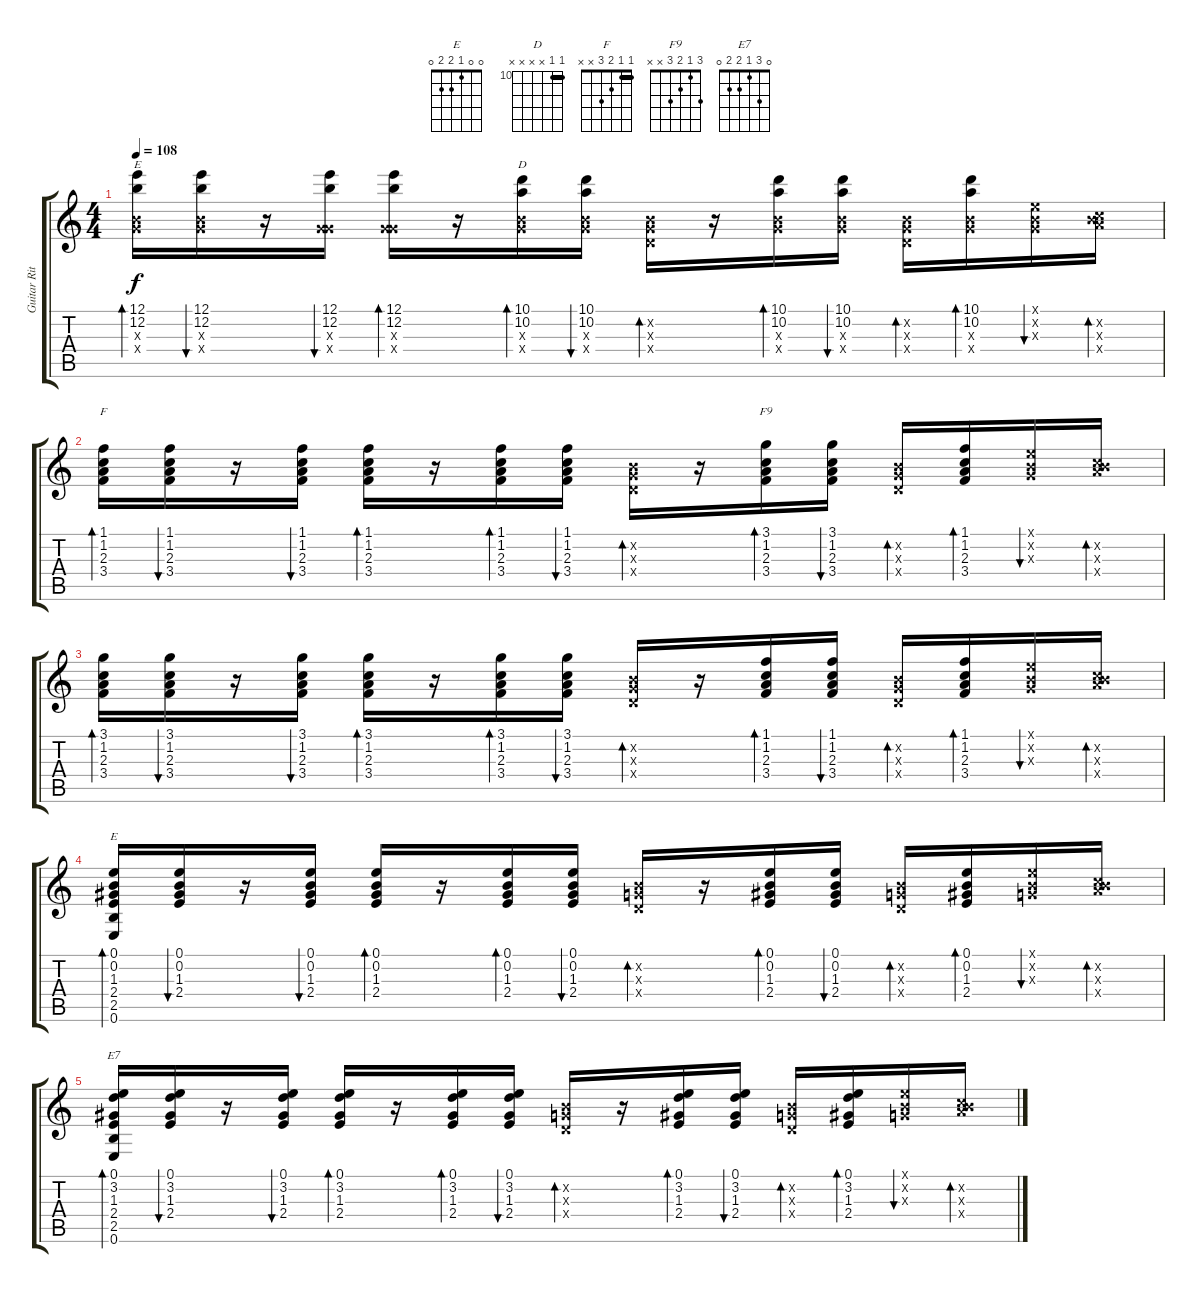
\track ("Guitar Ritmo - Samba Reggae" "Guitar Rit") {instrument acousticguitarsteel}
\staff {score tabs}
\tuning (E4 B3 G3 D3 A2 E2) {hide}
\chord ("E" 12 12 x x x x) {firstfret 12 barre 12}
\chord ("D" 10 10 x x x x) {firstfret 10 barre 10}
\chord ("F" 1 1 2 3 x x) {barre 1}
\chord ("F9" 3 1 2 3 x x)
\chord ("E" 0 0 1 2 2 0)
\chord ("E7" 0 3 1 2 2 0)
\ts (4 4)
\tempo 108
\clef g2
\ks c
(12.1 12.2 4.3{x} 5.4{x}).16{bd 30 ch "E" dy f} (12.1 12.2 4.3{x} 5.4{x}).16{bu 30} r.16 (12.1 12.2 0.3{x} 5.4{x}).16{bu 30} (12.1 12.2 0.3{x} 5.4{x}).16{bd 30} r.16 (10.1 10.2 4.3{x} 5.4{x}).16{bd 30 ch "D"} (10.1 10.2 4.3{x} 5.4{x}).16{bu 30} (0.2{x} 0.3{x} 0.4{x}).16{bd 30} r.16 (10.1 10.2 4.3{x} 5.4{x}).16{bd 30} (10.1 10.2 4.3{x} 5.4{x}).16{bu 30} (0.2{x} 0.3{x} 0.4{x}).16{bd 30} (10.1 10.2 4.3{x} 5.4{x}).16{bd 30} (0.1{x} 0.2{x} 0.3{x}).16{bu 30} (0.2{x} 5.3{x} 7.4{x}).16{bd 30} |
(1.1 1.2 2.3 3.4).16{bd 30 ch "F"} (1.1 1.2 2.3 3.4).16{bu 30} r.16 (1.1 1.2 2.3 3.4).16{bu 30} (1.1 1.2 2.3 3.4).16{bd 30} r.16 (1.1 1.2 2.3 3.4).16{bd 30} (1.1 1.2 2.3 3.4).16{bu 30} (0.2{x} 0.3{x} 0.4{x}).16{bd 30} r.16 (3.1 1.2 2.3 3.4).16{bd 30 ch "F9"} (3.1 1.2 2.3 3.4).16{bu 30} (0.2{x} 0.3{x} 0.4{x}).16{bd 30} (1.1 1.2 2.3 3.4).16{bd 30} (0.1{x} 0.2{x} 0.3{x}).16{bu 30} (0.2{x} 5.3{x} 7.4{x}).16{bd 30} |
(3.1 1.2 2.3 3.4).16{bd 30} (3.1 1.2 2.3 3.4).16{bu 30} r.16 (3.1 1.2 2.3 3.4).16{bu 30} (3.1 1.2 2.3 3.4).16{bd 30} r.16 (3.1 1.2 2.3 3.4).16{bd 30} (3.1 1.2 2.3 3.4).16{bu 30} (0.2{x} 0.3{x} 0.4{x}).16{bd 30} r.16 (1.1 1.2 2.3 3.4).16{bd 30} (1.1 1.2 2.3 3.4).16{bu 30} (0.2{x} 0.3{x} 0.4{x}).16{bd 30} (1.1 1.2 2.3 3.4).16{bd 30} (0.1{x} 0.2{x} 0.3{x}).16{bu 30} (0.2{x} 5.3{x} 7.4{x}).16{bd 30} |
(0.1 0.2 1.3 2.4 2.5 0.6).16{bd 30 ch "E"} (0.1 0.2 1.3 2.4).16{bu 30} r.16 (0.1 0.2 1.3 2.4).16{bu 30} (0.1 0.2 1.3 2.4).16{bd 30} r.16 (0.1 0.2 1.3 2.4).16{bd 30} (0.1 0.2 1.3 2.4).16{bu 30} (0.2{x} 0.3{x} 0.4{x}).16{bd 30} r.16 (0.1 0.2 1.3 2.4).16{bd 30} (0.1 0.2 1.3 2.4).16{bu 30} (0.2{x} 0.3{x} 0.4{x}).16{bd 30} (0.1 0.2 1.3 2.4).16{bd 30} (0.1{x} 0.2{x} 0.3{x}).16{bu 30} (0.2{x} 5.3{x} 7.4{x}).16{bd 30} |
(0.1 3.2 1.3 2.4 2.5 0.6).16{bd 30 ch "E7"} (0.1 3.2 1.3 2.4).16{bu 30} r.16 (0.1 3.2 1.3 2.4).16{bu 30} (0.1 3.2 1.3 2.4).16{bd 30} r.16 (0.1 3.2 1.3 2.4).16{bd 30} (0.1 3.2 1.3 2.4).16{bu 30} (0.2{x} 0.3{x} 0.4{x}).16{bd 30} r.16 (0.1 3.2 1.3 2.4).16{bd 30} (0.1 3.2 1.3 2.4).16{bu 30} (0.2{x} 0.3{x} 0.4{x}).16{bd 30} (0.1 3.2 1.3 2.4).16{bd 30} (0.1{x} 0.2{x} 0.3{x}).16{bu 30} (0.2{x} 5.3{x} 7.4{x}).16{bd 30}
